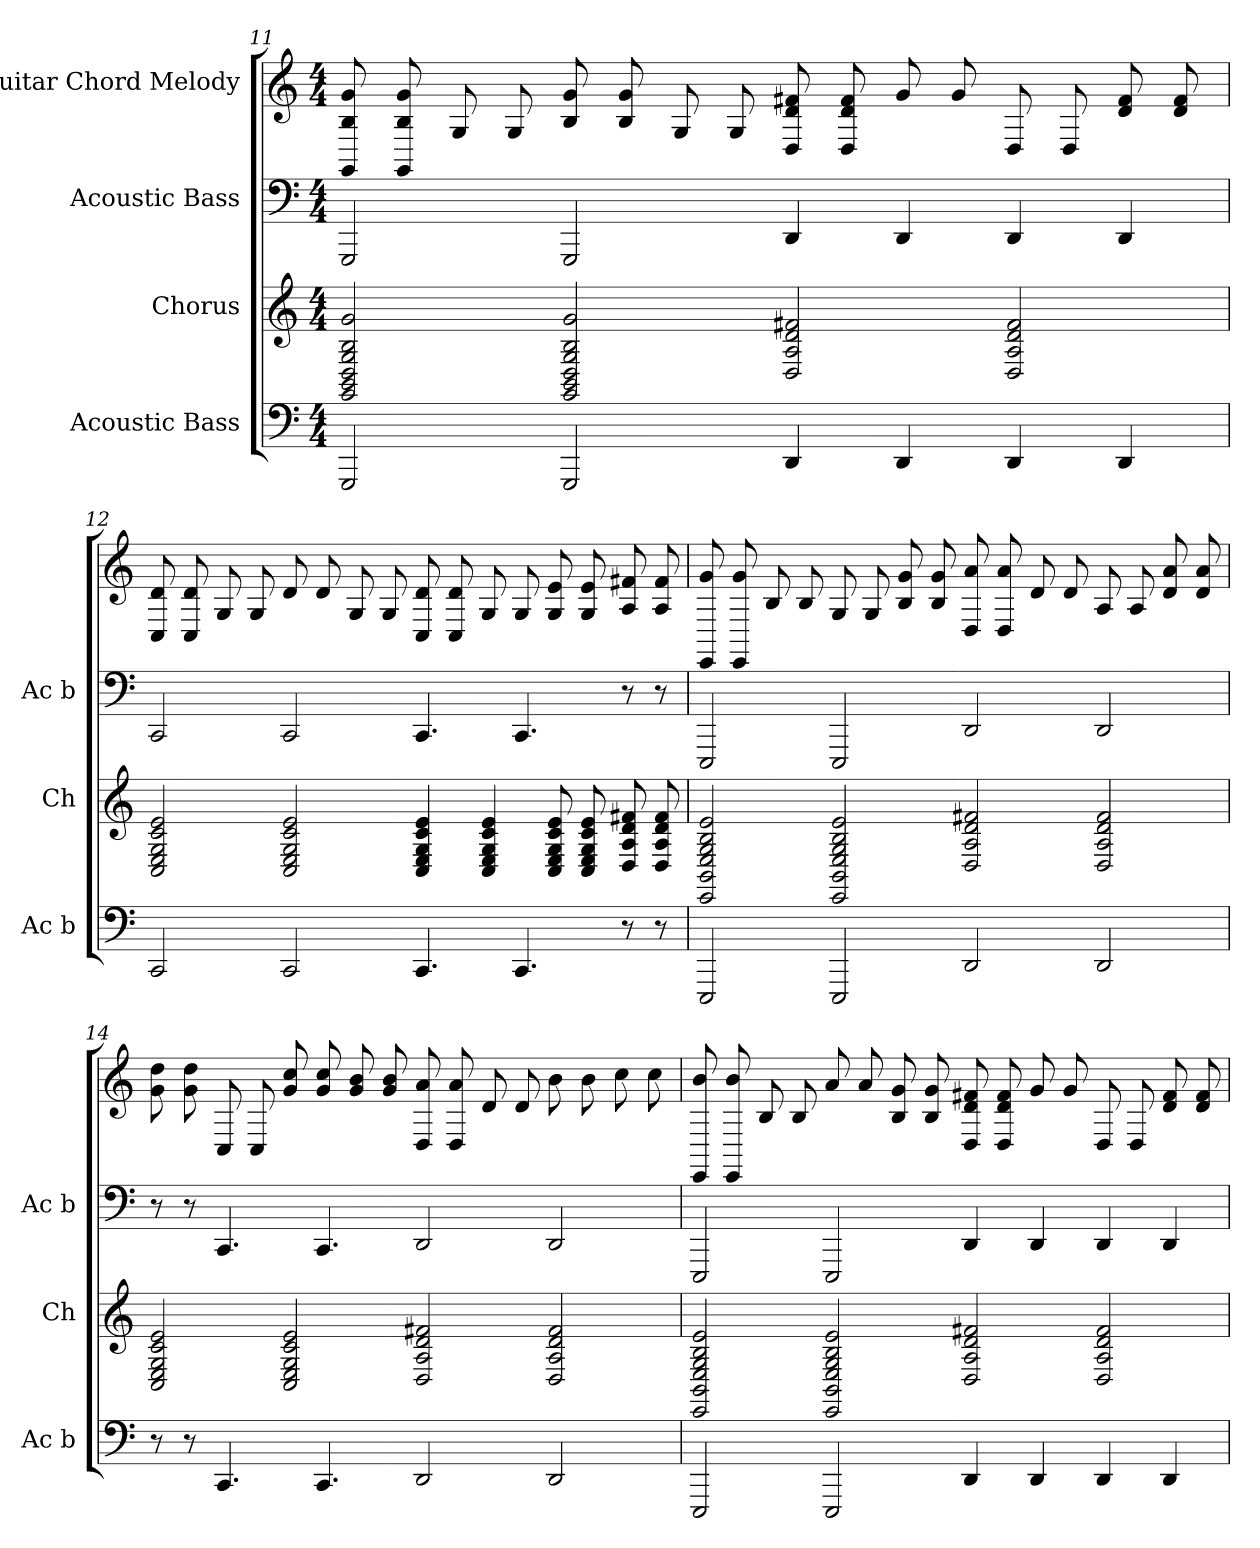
**kern	**kern	**kern	**kern
*part4	*part3	*part2	*part1
*staff4	*staff3	*staff2	*staff1
*I"Acoustic Bass	*I"Chorus	*I"Acoustic Bass	*I"Guitar Chord Melody
*I'Ac b	*I'Ch	*I'Ac b	*
*	*	*	*
*k[]	*k[]	*k[]	*k[]
*M4/4	*M4/4	*M4/4	*M4/4
=11	=11	=11	=11
2GGG	2g 2B 2G 2D 2BB 2GG	2GGG	8g 8B 8GG
.	.	.	8g 8B 8GG
.	.	.	8G
.	.	.	8G
2GGG	2g 2B 2G 2D 2BB 2GG	2GGG	8g 8B
.	.	.	8g 8B
.	.	.	8G
.	.	.	8G
4DD	2f# 2d 2A 2D	4DD	8f# 8d 8D
.	.	.	8f# 8d 8D
4DD	.	4DD	8g
.	.	.	8g
4DD	2f# 2d 2A 2D	4DD	8D
.	.	.	8D
4DD	.	4DD	8f# 8d
.	.	.	8f# 8d
=12	=12	=12	=12
2CC	2e 2c 2G 2E 2C	2CC	8d 8C
.	.	.	8d 8C
.	.	.	8G
.	.	.	8G
2CC	2e 2c 2G 2E 2C	2CC	8d
.	.	.	8d
.	.	.	8G
.	.	.	8G
4.CC	4e 4c 4G 4E 4C	4.CC	8d 8C
.	.	.	8d 8C
.	4e 4c 4G 4E 4C	.	8G
4.CC	.	4.CC	8G
.	8e 8c 8G 8E 8C	.	8e 8G
.	8e 8c 8G 8E 8C	.	8e 8G
8r	8f# 8d 8A 8D	8r	8f# 8A
8r	8f# 8d 8A 8D	8r	8f# 8A
=13	=13	=13	=13
2EEE	2e 2B 2G 2E 2BB 2EE	2EEE	8g 8EE
.	.	.	8g 8EE
.	.	.	8B
.	.	.	8B
2EEE	2e 2B 2G 2E 2BB 2EE	2EEE	8G
.	.	.	8G
.	.	.	8g 8B
.	.	.	8g 8B
2DD	2f# 2d 2A 2D	2DD	8a 8D
.	.	.	8a 8D
.	.	.	8d
.	.	.	8d
2DD	2f# 2d 2A 2D	2DD	8A
.	.	.	8A
.	.	.	8a 8d
.	.	.	8a 8d
=14	=14	=14	=14
8r	2e 2c 2G 2E 2C	8r	8dd 8g
8r	.	8r	8dd 8g
4.CC	.	4.CC	8C
.	.	.	8C
.	2e 2c 2G 2E 2C	.	8cc 8g
4.CC	.	4.CC	8cc 8g
.	.	.	8b 8g
.	.	.	8b 8g
2DD	2f# 2d 2A 2D	2DD	8a 8D
.	.	.	8a 8D
.	.	.	8d
.	.	.	8d
2DD	2f# 2d 2A 2D	2DD	8b
.	.	.	8b
.	.	.	8cc
.	.	.	8cc
=15	=15	=15	=15
2EEE	2e 2B 2G 2E 2BB 2EE	2EEE	8b 8EE
.	.	.	8b 8EE
.	.	.	8B
.	.	.	8B
2EEE	2e 2B 2G 2E 2BB 2EE	2EEE	8a
.	.	.	8a
.	.	.	8g 8B
.	.	.	8g 8B
4DD	2f# 2d 2A 2D	4DD	8f# 8d 8D
.	.	.	8f# 8d 8D
4DD	.	4DD	8g
.	.	.	8g
4DD	2f# 2d 2A 2D	4DD	8D
.	.	.	8D
4DD	.	4DD	8f# 8d
.	.	.	8f# 8d
=	=	=	=
*-	*-	*-	*-
